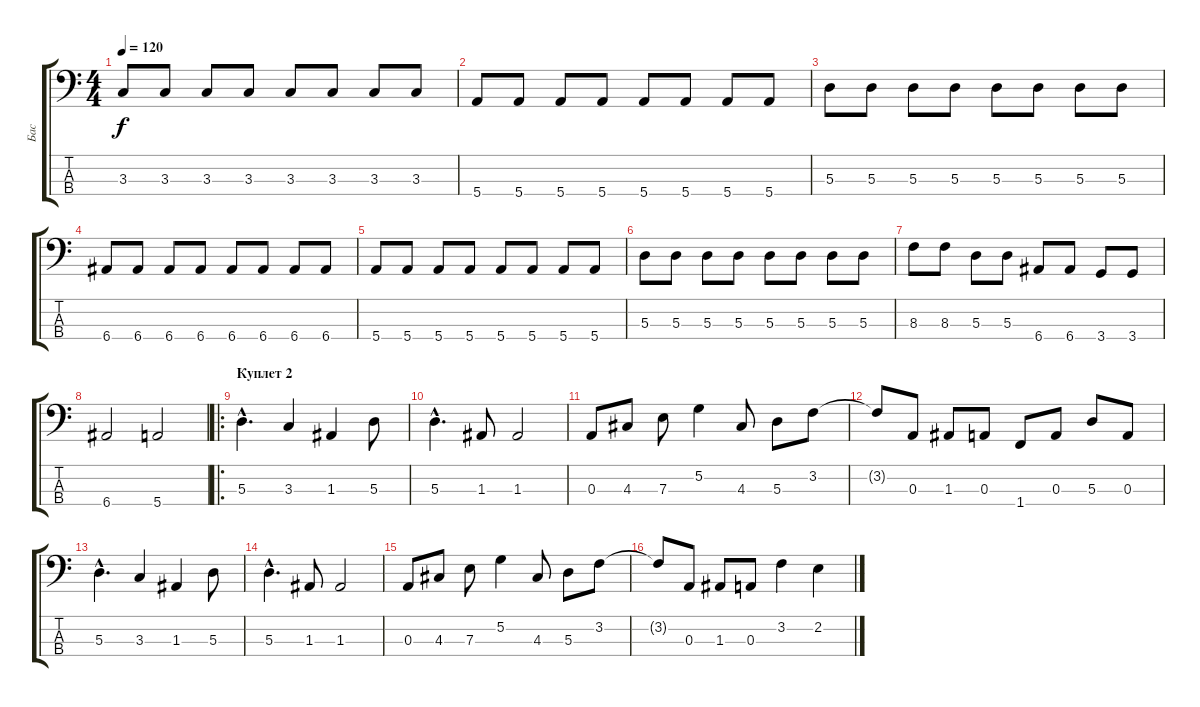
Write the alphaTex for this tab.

\track ("Бас" "Бас") {instrument electricbassfinger}
\staff {score tabs}
\tuning (G2 D2 A1 E1) {hide}
\ts (4 4)
\tempo 120
\clef f4
\ks c
3.3.8{dy f} 3.3.8 3.3.8 3.3.8 3.3.8 3.3.8 3.3.8 3.3.8 |
5.4.8 5.4.8 5.4.8 5.4.8 5.4.8 5.4.8 5.4.8 5.4.8 |
5.3.8 5.3.8 5.3.8 5.3.8 5.3.8 5.3.8 5.3.8 5.3.8 |
6.4.8 6.4.8 6.4.8 6.4.8 6.4.8 6.4.8 6.4.8 6.4.8 |
5.4.8 5.4.8 5.4.8 5.4.8 5.4.8 5.4.8 5.4.8 5.4.8 |
5.3.8 5.3.8 5.3.8 5.3.8 5.3.8 5.3.8 5.3.8 5.3.8 |
8.3.8 8.3.8 5.3.8 5.3.8 6.4.8 6.4.8 3.4.8 3.4.8 |
6.4.2 5.4.2 |
\ro
\section ("" "Куплет 2")
5.3{hac}.4{d} 3.3.4 1.3.4 5.3.8 |
5.3{hac}.4{d} 1.3.8 1.3.2 |
0.3.8 4.3.8 7.3.8 5.2.4 4.3.8 5.3.8 3.2.8 |
3.2{t}.8 0.3.8 1.3.8 0.3.8 1.4.8 0.3.8 5.3.8 0.3.8 |
5.3{hac}.4{d} 3.3.4 1.3.4 5.3.8 |
5.3{hac}.4{d} 1.3.8 1.3.2 |
0.3.8 4.3.8 7.3.8 5.2.4 4.3.8 5.3.8 3.2.8 |
3.2{t}.8 0.3.8 1.3.8 0.3.8 3.2.4 2.2.4
